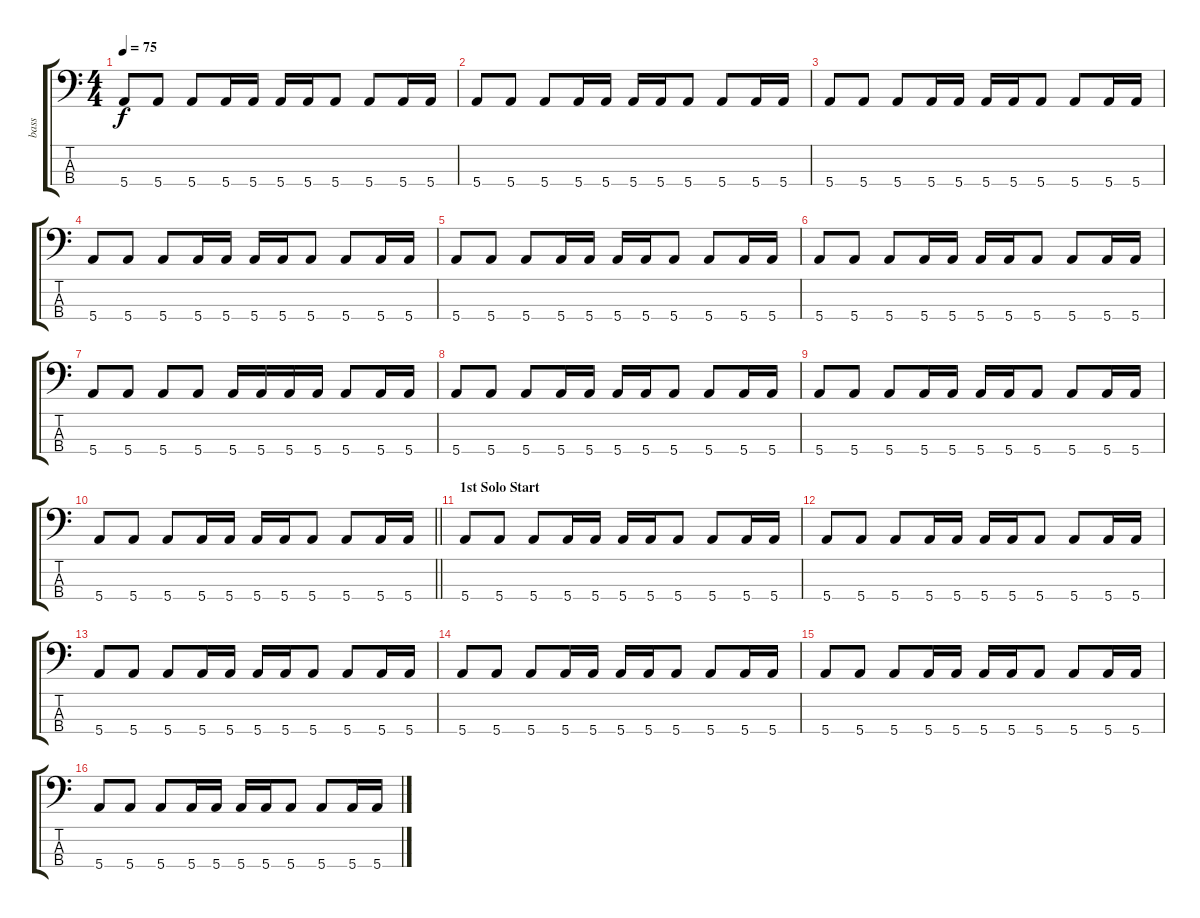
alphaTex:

\track ("bass" "bass") {instrument electricbassfinger}
\staff {score tabs}
\tuning (G2 D2 A1 E1) {hide}
\ts (4 4)
\tempo 75
\clef f4
\ks c
5.4.8{dy f} 5.4.8 5.4.8 5.4.16 5.4.16 5.4.16 5.4.16 5.4.8 5.4.8 5.4.16 5.4.16 |
5.4.8 5.4.8 5.4.8 5.4.16 5.4.16 5.4.16 5.4.16 5.4.8 5.4.8 5.4.16 5.4.16 |
5.4.8 5.4.8 5.4.8 5.4.16 5.4.16 5.4.16 5.4.16 5.4.8 5.4.8 5.4.16 5.4.16 |
5.4.8 5.4.8 5.4.8 5.4.16 5.4.16 5.4.16 5.4.16 5.4.8 5.4.8 5.4.16 5.4.16 |
5.4.8 5.4.8 5.4.8 5.4.16 5.4.16 5.4.16 5.4.16 5.4.8 5.4.8 5.4.16 5.4.16 |
5.4.8 5.4.8 5.4.8 5.4.16 5.4.16 5.4.16 5.4.16 5.4.8 5.4.8 5.4.16 5.4.16 |
5.4.8 5.4.8 5.4.8 5.4.8 5.4.16 5.4.16 5.4.16 5.4.16 5.4.8 5.4.16 5.4.16 |
5.4.8 5.4.8 5.4.8 5.4.16 5.4.16 5.4.16 5.4.16 5.4.8 5.4.8 5.4.16 5.4.16 |
5.4.8 5.4.8 5.4.8 5.4.16 5.4.16 5.4.16 5.4.16 5.4.8 5.4.8 5.4.16 5.4.16 |
\barLineRight lightlight
5.4.8 5.4.8 5.4.8 5.4.16 5.4.16 5.4.16 5.4.16 5.4.8 5.4.8 5.4.16 5.4.16 |
\section ("" "1st Solo Start")
5.4.8 5.4.8 5.4.8 5.4.16 5.4.16 5.4.16 5.4.16 5.4.8 5.4.8 5.4.16 5.4.16 |
5.4.8 5.4.8 5.4.8 5.4.16 5.4.16 5.4.16 5.4.16 5.4.8 5.4.8 5.4.16 5.4.16 |
5.4.8 5.4.8 5.4.8 5.4.16 5.4.16 5.4.16 5.4.16 5.4.8 5.4.8 5.4.16 5.4.16 |
5.4.8 5.4.8 5.4.8 5.4.16 5.4.16 5.4.16 5.4.16 5.4.8 5.4.8 5.4.16 5.4.16 |
5.4.8 5.4.8 5.4.8 5.4.16 5.4.16 5.4.16 5.4.16 5.4.8 5.4.8 5.4.16 5.4.16 |
5.4.8 5.4.8 5.4.8 5.4.16 5.4.16 5.4.16 5.4.16 5.4.8 5.4.8 5.4.16 5.4.16
